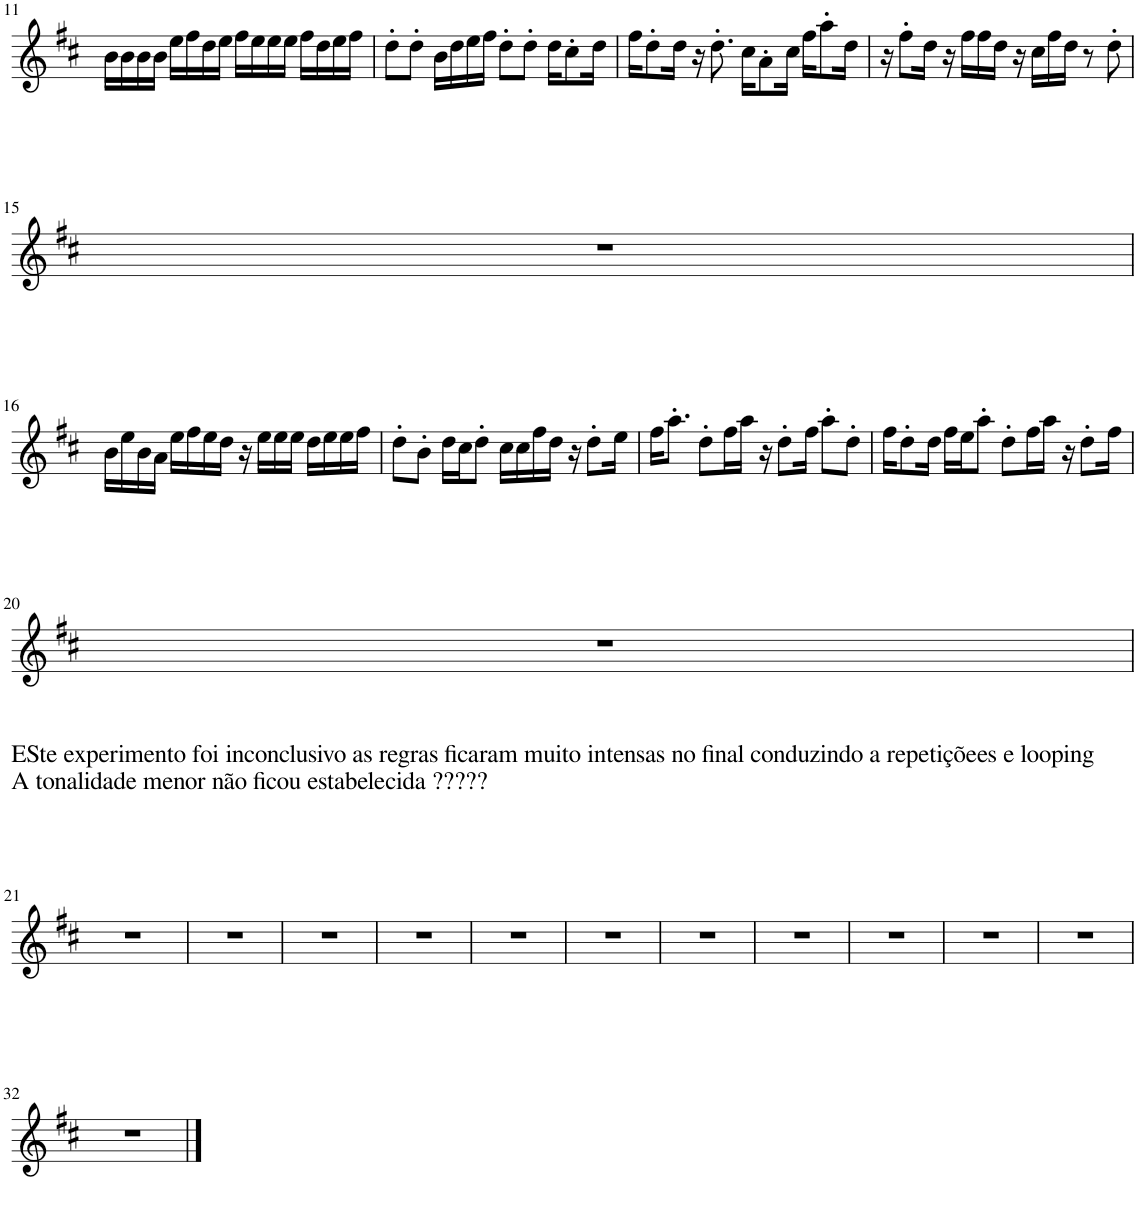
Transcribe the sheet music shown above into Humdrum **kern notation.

**kern
*part1
*staff1
*I"Piano
*I'Pno.
!!LO:PB:g=z
*clefG2
*k[f#c#]
*M4/4
=11
16b\LL
16b\
16b\
16b\JJ
16ee\LL
16ff#\
16dd\
16ee\JJ
16ff#\LL
16ee\
16ee\
16ee\JJ
16ff#\LL
16dd\
16ee\
16ff#\JJ
=12
8dd'\L
8dd'\J
16b\LL
16dd\
16ee\
16ff#\JJ
8dd'\L
8dd'\J
16dd\KL
8cc#'\
16dd\Jk
=13
16ff#\KL
8dd'\
16dd\Jk
16r
8.dd'\
16cc#\KL
8a'\
16cc#\Jk
16ff#\KL
8aa'\
16dd\Jk
=14
16r
8ff#'\L
16dd\Jk
16r
16ff#\LL
16ff#\
16dd\JJ
16r
16cc#\LL
16ff#\
16dd\JJ
8r
8dd'\
!!LO:LB:g=z
=15
1r
!!LO:LB:g=z
=16
16b\LL
16ee\
16b\
16a\JJ
16ee\LL
16ff#\
16ee\
16dd\JJ
16r
16ee\LL
16ee\
16ee\JJ
16dd\LL
16ee\
16ee\
16ff#\JJ
=17
8dd'\L
8b'\J
16dd\LL
16cc#\J
8dd'\J
16cc#\LL
16cc#\
16ff#\
16dd\JJ
16r
8dd'\L
16ee\Jk
=18
16ff#\KL
8.aa'\J
8dd'\L
16ff#\L
16aa\JJ
16r
8dd'\L
16ff#\Jk
8aa'\L
8dd'\J
=19
16ff#\KL
8dd'\
16dd\Jk
16ff#\LL
16ee\J
8aa'\J
8dd'\L
16ff#\L
16aa\JJ
16r
8dd'\L
16ff#\Jk
!!LO:LB:g=z
=20
1r
!!LO:LB:g=z
=21
1r
=22
1r
=23
1r
=24
1r
=25
1r
=26
1r
=27
1r
=28
1r
=29
1r
=30
1r
=31
1r
!!LO:LB:g=z
=32
1r
==
*-
